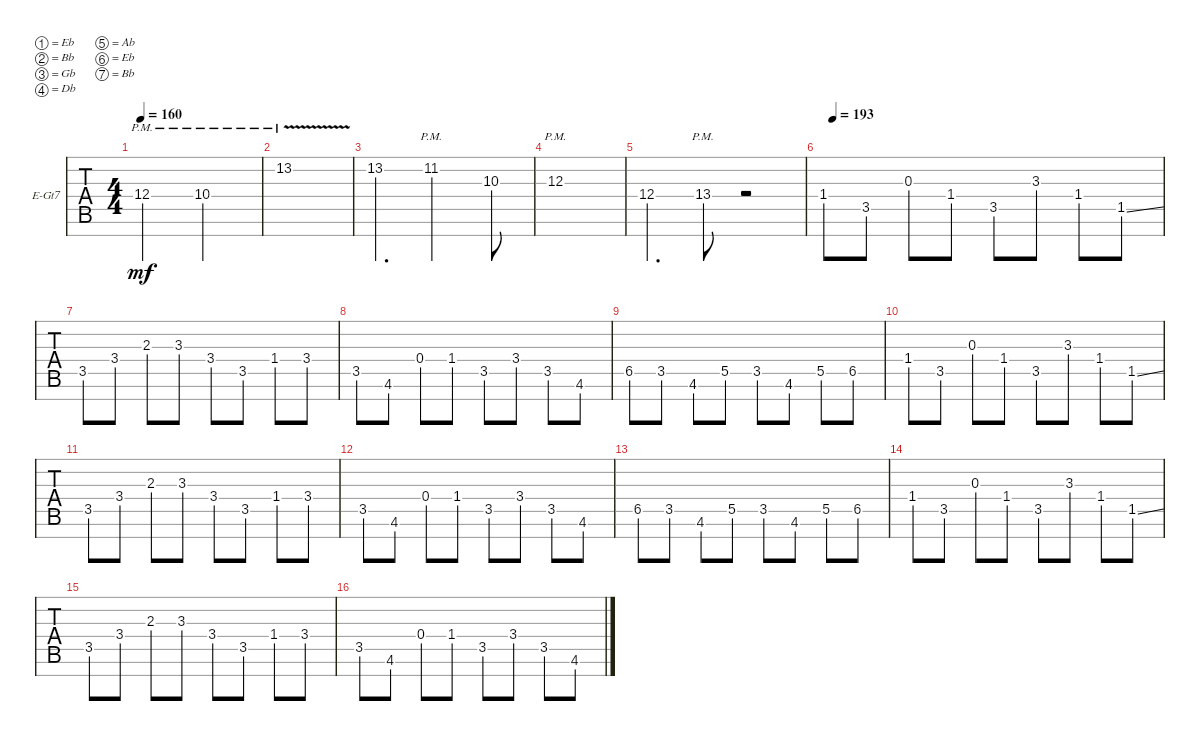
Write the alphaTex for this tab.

\defaultSystemsLayout 4
\bracketExtendMode groupsimilarinstruments
\firstSystemTrackNameOrientation horizontal
\otherSystemsTrackNameOrientation horizontal
\track ("Electric Guitar" "E-Gt7") {multiBarRest instrument overdrivenguitar}
\staff {tabs}
\tuning (Eb4 Bb3 Gb3 Db3 Ab2 Eb2 Bb1)
\ts (4 4)
\tempo 160
\clef g2
\ks c
12.4{pm}.2{dy mf} 10.4{pm}.2 |
13.2{v pm}.1 |
13.2.4{d} 11.2{pm}.2 10.3.8 |
12.3{pm}.1 |
12.4.4{d} 13.4{pm}.8 r.2 |
\tempo (193 0.03125)
1.4.8 3.5.8 0.3.8 1.4.8 3.5.8 3.3.8 1.4.8 1.5{ss}.8 |
3.5.8 3.4.8 2.3.8 3.3.8 3.4.8 3.5.8 1.4.8 3.4.8 |
3.5.8 4.6.8 0.4.8 1.4.8 3.5.8 3.4.8 3.5.8 4.6.8 |
6.5.8 3.5.8 4.6.8 5.5.8 3.5.8 4.6.8 5.5.8 6.5.8 |
1.4.8 3.5.8 0.3.8 1.4.8 3.5.8 3.3.8 1.4.8 1.5{ss}.8 |
3.5.8 3.4.8 2.3.8 3.3.8 3.4.8 3.5.8 1.4.8 3.4.8 |
3.5.8 4.6.8 0.4.8 1.4.8 3.5.8 3.4.8 3.5.8 4.6.8 |
6.5.8 3.5.8 4.6.8 5.5.8 3.5.8 4.6.8 5.5.8 6.5.8 |
1.4.8 3.5.8 0.3.8 1.4.8 3.5.8 3.3.8 1.4.8 1.5{ss}.8 |
3.5.8 3.4.8 2.3.8 3.3.8 3.4.8 3.5.8 1.4.8 3.4.8 |
3.5.8 4.6.8 0.4.8 1.4.8 3.5.8 3.4.8 3.5.8 4.6.8
